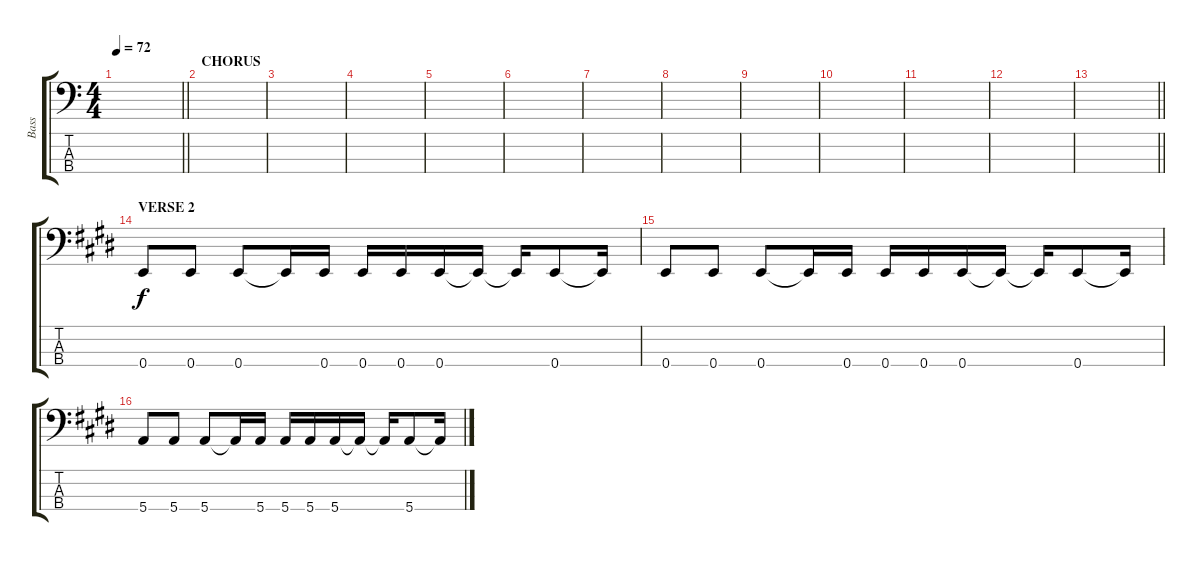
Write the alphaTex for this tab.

\track ("Bass" "Bass") {instrument electricbassfinger}
\staff {score tabs}
\tuning (G2 D2 A1 E1) {hide}
\ts (4 4)
\tempo 72
\clef f4
\barLineRight lightlight
\ks c
|
\section ("" "CHORUS")
|
|
|
|
|
|
|
|
|
|
|
\barLineRight lightlight
|
\section ("" "VERSE 2")
\ks e
0.4.8 0.4.8 0.4.8 0.4{t}.16 0.4.16 0.4.16 0.4.16 0.4.16 0.4{t}.16 0.4{t}.16 0.4.8 0.4{t}.16 |
0.4.8 0.4.8 0.4.8 0.4{t}.16 0.4.16 0.4.16 0.4.16 0.4.16 0.4{t}.16 0.4{t}.16 0.4.8 0.4{t}.16 |
5.4.8 5.4.8 5.4.8 5.4{t}.16 5.4.16 5.4.16 5.4.16 5.4.16 5.4{t}.16 5.4{t}.16 5.4.8 5.4{t}.16
